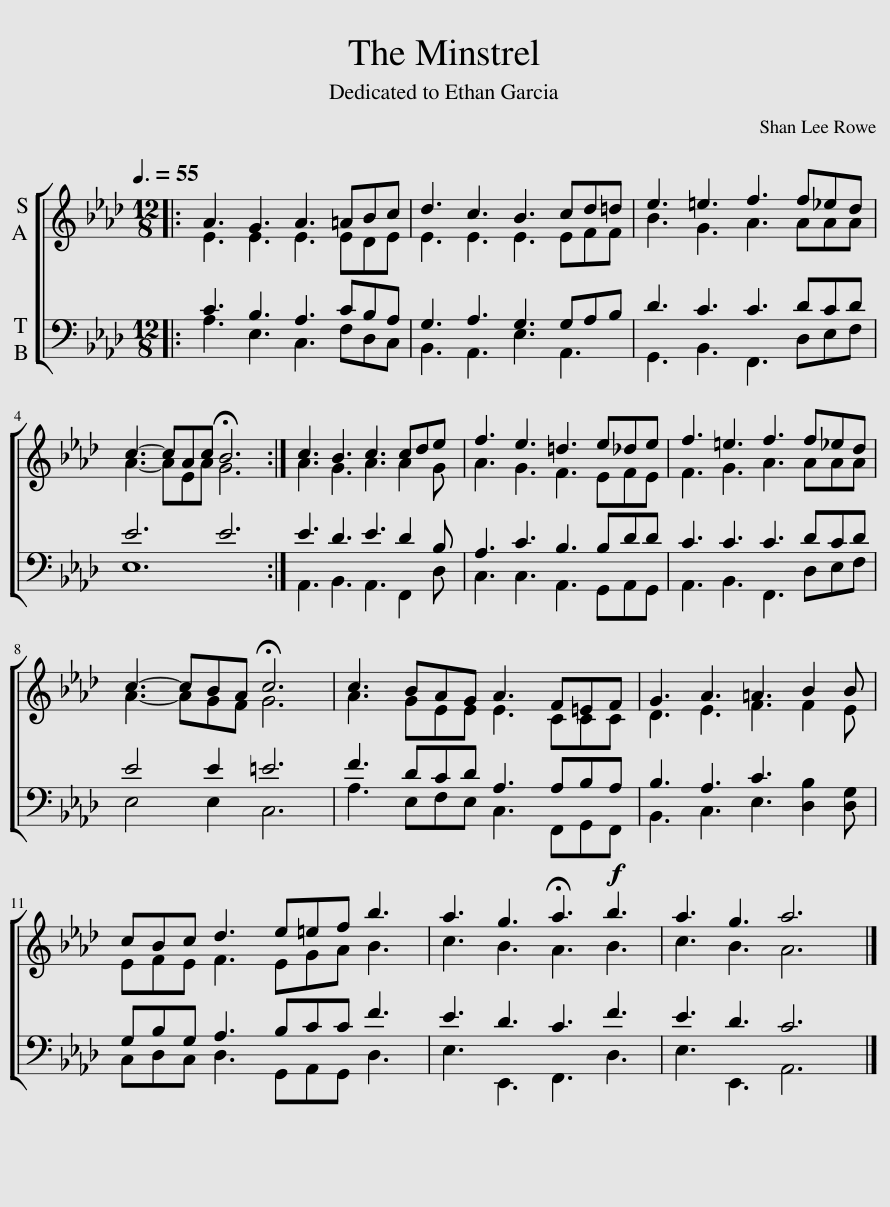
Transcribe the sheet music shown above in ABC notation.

X:1
%%score [ ( 1 2 ) ( 3 4 ) ]
L:1/8
Q:3/8=55
M:12/8
I:linebreak $
K:Ab
V:1 treble
V:2 treble
V:3 bass
V:4 bass
V:1
|: A3 G3 A3 =ABc | d3 c3 B3 cd=d | e3 =e3 f3 f_ed |$ c3- cAc !fermata!B6 :| c3 B3 c3 cde | %5
 f3 e3 =d3 e_de | f3 =e3 f3 f_ed |$ c3- cBA !fermata!c6 | c3 BAG A3 F=EF | G3 A3 =A3 B2 B |$ %10
 cBc d3 e=ef b3 | a3 g3[Q:1/4=40] !fermata!a3[Q:1/4=90] b3 | a3 g3 a6 |] %13
V:2
|: E3 E3 E3 EDE | E3 E3 E3 EFF | B3 G3 A3 AAA |$ A3- AEA G6 :| A3 G3 A3 A2 G | %5
 A3 G3 F3 EFE | F3 G3 A3 AAA |$ A3- AGF G6 | A3 GEE E3 CCC | D3 E3 F3 F2 E |$ %10
 EFE F3 EGA B3 | c3 B3 A3 B3 | c3 B3 A6 |] %13
V:3
|: C3 B,3 A,3 CB,A, | G,3 A,3 G,3 G,A,B, | D3 C3 C3 DCD |$ E6 E6 :| E3 D3 E3 D2 B, | %5
 A,3 C3 B,3 B,DD | C3 C3 C3 DCD |$ E4 E2 =E6 | F3 DCD A,3 A,B,A, | B,3 A,3 C3 [D,B,]2 [D,G,] |$ %10
 G,B,G, A,3 B,CC F3 | E3 D3 C3 F3 | E3 D3 C6 |] %13
V:4
|: A,3 E,3 C,3 F,D,C, | B,,3 A,,3 E,3 A,,3 | G,,3 B,,3 F,,3 D,E,F, |$ E,12 :| A,,3 B,,3 A,,3 F,,2 D, | %5
 C,3 C,3 A,,3 G,,A,,G,, | A,,3 B,,3 F,,3 D,E,F, |$ E,4 E,2 C,6 | A,3 E,F,E, C,3 F,,G,,F,, | B,,3 C,3 E,3 x3 |$ %10
 C,D,C, D,3 G,,A,,G,, D,3 | E,3 E,,3 F,,3 D,3 | E,3 E,,3 A,,6 |] %13
